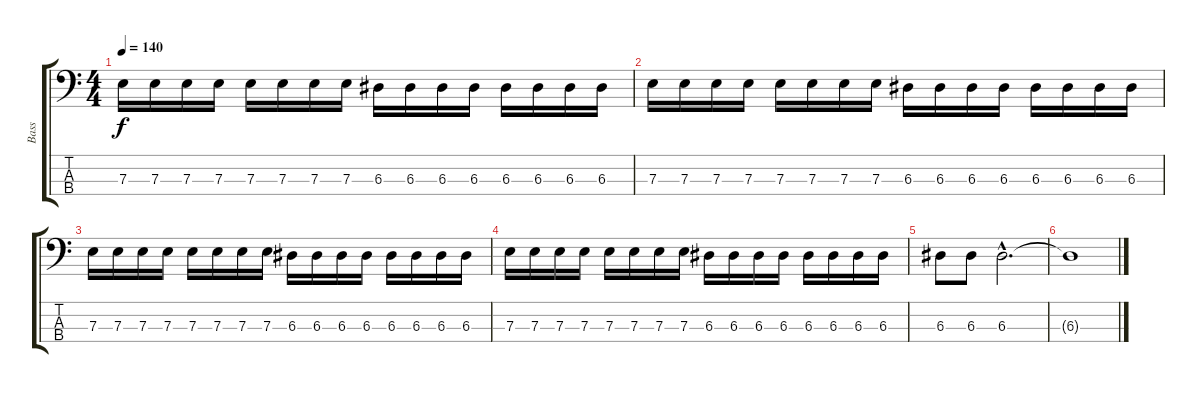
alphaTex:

\track ("Bass" "Bass") {instrument electricbassfinger}
\staff {score tabs}
\tuning (G2 D2 A1 E1) {hide}
\ts (4 4)
\tempo 140
\clef f4
\ks c
7.3.16{dy f} 7.3.16 7.3.16 7.3.16 7.3.16 7.3.16 7.3.16 7.3.16 6.3.16 6.3.16 6.3.16 6.3.16 6.3.16 6.3.16 6.3.16 6.3.16 |
7.3.16 7.3.16 7.3.16 7.3.16 7.3.16 7.3.16 7.3.16 7.3.16 6.3.16 6.3.16 6.3.16 6.3.16 6.3.16 6.3.16 6.3.16 6.3.16 |
7.3.16 7.3.16 7.3.16 7.3.16 7.3.16 7.3.16 7.3.16 7.3.16 6.3.16 6.3.16 6.3.16 6.3.16 6.3.16 6.3.16 6.3.16 6.3.16 |
7.3.16 7.3.16 7.3.16 7.3.16 7.3.16 7.3.16 7.3.16 7.3.16 6.3.16 6.3.16 6.3.16 6.3.16 6.3.16 6.3.16 6.3.16 6.3.16 |
6.3.8 6.3.8 6.3{hac}.2{d} |
6.3{t}.1
